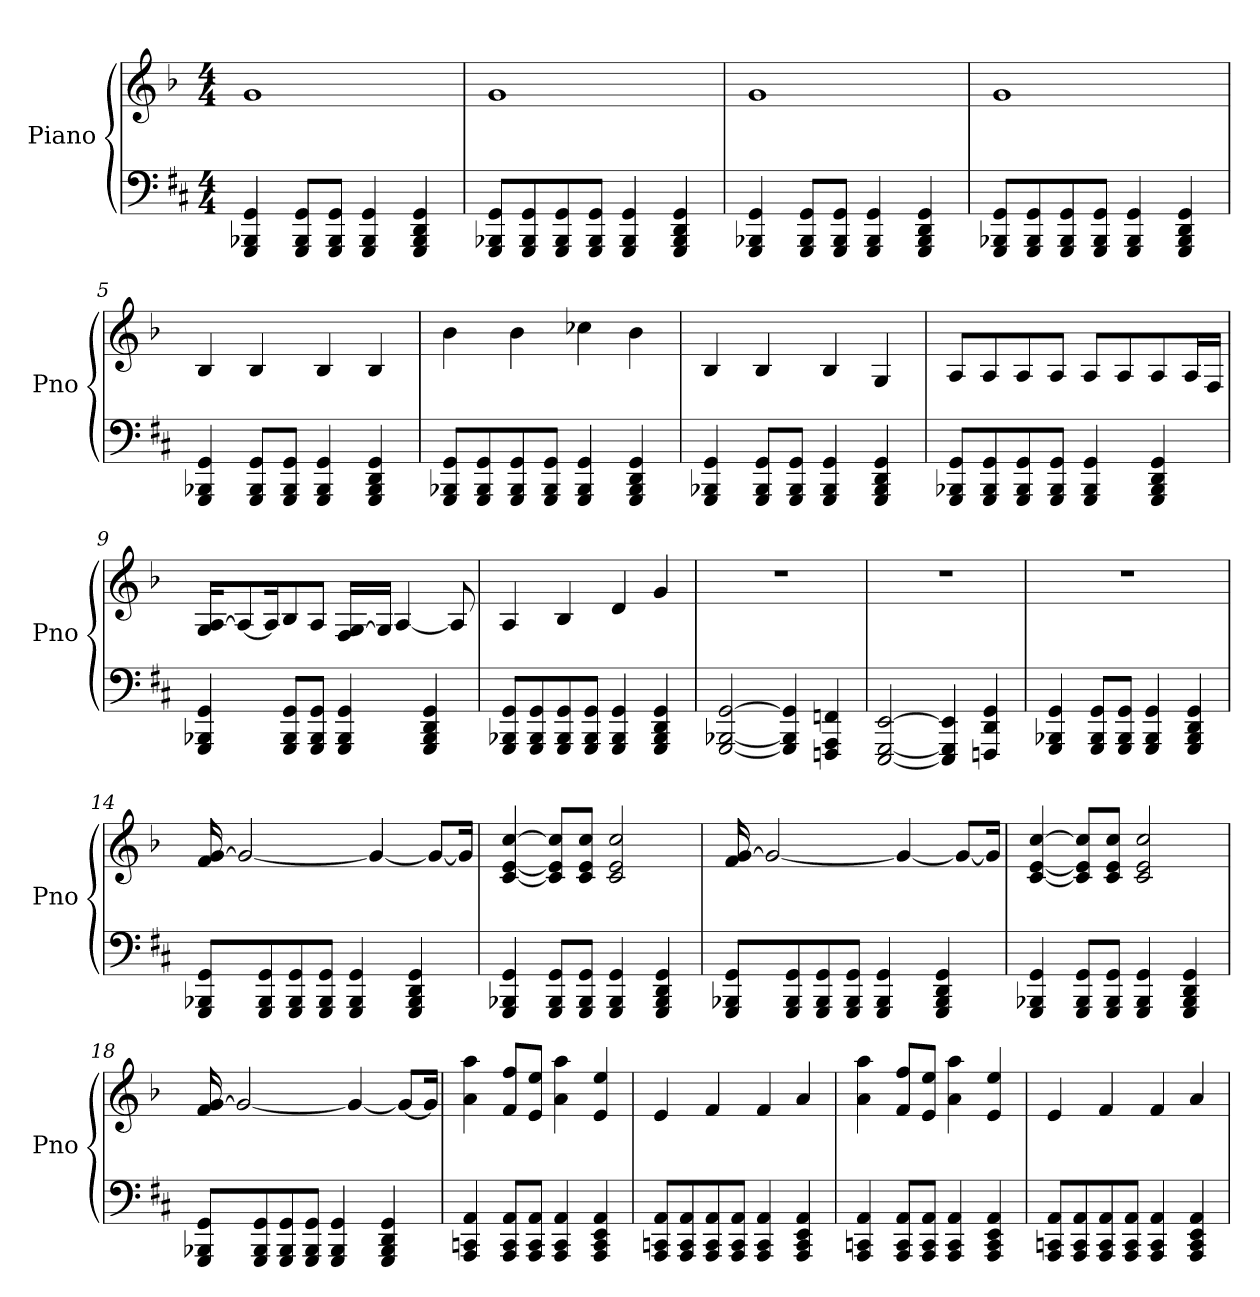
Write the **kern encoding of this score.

**kern	**kern
*part2	*part1
*staff2	*staff1
*I"Piano	*I"Piano
*I'Pno	*I'Pno
*clefF4	*clefG2
*k[f#c#]	*k[b-]
*D:	*F:
*M4/4	*M4/4
=1	=1
4GGG/ 4BBB-X/ 4GG/	1g
8GGG/ 8BBB-/ 8GG/L	.
8GGG/ 8BBB-/ 8GG/J	.
4GGG/ 4BBB-/ 4GG/	.
4GGG/ 4BBB-/ 4DD/ 4GG/	.
=2	=2
8GGG/ 8BBB-X/ 8GG/L	1g
8GGG/ 8BBB-/ 8GG/	.
8GGG/ 8BBB-/ 8GG/	.
8GGG/ 8BBB-/ 8GG/J	.
4GGG/ 4BBB-/ 4GG/	.
4GGG/ 4BBB-/ 4DD/ 4GG/	.
=3	=3
4GGG/ 4BBB-X/ 4GG/	1g
8GGG/ 8BBB-/ 8GG/L	.
8GGG/ 8BBB-/ 8GG/J	.
4GGG/ 4BBB-/ 4GG/	.
4GGG/ 4BBB-/ 4DD/ 4GG/	.
=4	=4
8GGG/ 8BBB-X/ 8GG/L	1g
8GGG/ 8BBB-/ 8GG/	.
8GGG/ 8BBB-/ 8GG/	.
8GGG/ 8BBB-/ 8GG/J	.
4GGG/ 4BBB-/ 4GG/	.
4GGG/ 4BBB-/ 4DD/ 4GG/	.
=5	=5
4GGG/ 4BBB-X/ 4GG/	4B-/
8GGG/ 8BBB-/ 8GG/L	4B-/
8GGG/ 8BBB-/ 8GG/J	.
4GGG/ 4BBB-/ 4GG/	4B-/
4GGG/ 4BBB-/ 4DD/ 4GG/	4B-/
=6	=6
8GGG/ 8BBB-X/ 8GG/L	4b-\
8GGG/ 8BBB-/ 8GG/	.
8GGG/ 8BBB-/ 8GG/	4b-\
8GGG/ 8BBB-/ 8GG/J	.
4GGG/ 4BBB-/ 4GG/	4cc-X\
4GGG/ 4BBB-/ 4DD/ 4GG/	4b-\
!!LO:LB:g=z
=7	=7
4GGG/ 4BBB-X/ 4GG/	4B-/
8GGG/ 8BBB-/ 8GG/L	4B-/
8GGG/ 8BBB-/ 8GG/J	.
4GGG/ 4BBB-/ 4GG/	4B-/
4GGG/ 4BBB-/ 4DD/ 4GG/	4G/
=8	=8
8GGG/ 8BBB-X/ 8GG/L	8A/L
8GGG/ 8BBB-/ 8GG/	8A/
8GGG/ 8BBB-/ 8GG/	8A/
8GGG/ 8BBB-/ 8GG/J	8A/J
4GGG/ 4BBB-/ 4GG/	8A/L
.	8A/
4GGG/ 4BBB-/ 4DD/ 4GG/	8A/
.	16A/L
.	16F/JJ
=9	=9
4GGG/ 4BBB-X/ 4GG/	16G/ [16A/KL
.	8A/_
.	16A/K]
8GGG/ 8BBB-/ 8GG/L	8B-/
8GGG/ 8BBB-/ 8GG/J	8A/J
4GGG/ 4BBB-/ 4GG/	16F/ [16G/LL
.	16G/JJ]
.	[4A/
4GGG/ 4BBB-/ 4DD/ 4GG/	.
.	8A/]
=10	=10
8GGG/ 8BBB-X/ 8GG/L	4A/
8GGG/ 8BBB-/ 8GG/	.
8GGG/ 8BBB-/ 8GG/	4B-/
8GGG/ 8BBB-/ 8GG/J	.
4GGG/ 4BBB-/ 4GG/	4d/
4GGG/ 4BBB-/ 4DD/ 4GG/	4g/
=11	=11
[2GGG/ [2BBB-X/ [2GG/	1r
4GGG/] 4BBB-/] 4GG/]	.
4FFFn/ 4AAA/ 4FFn/	.
=12	=12
[2EEE/ [2GGG/ [2EE/	1r
4EEE/] 4GGG/] 4EE/]	.
4FFFn/ 4DD/ 4GG/	.
!!LO:LB:g=z
=13	=13
4GGG/ 4BBB-X/ 4GG/	1r
8GGG/ 8BBB-/ 8GG/L	.
8GGG/ 8BBB-/ 8GG/J	.
4GGG/ 4BBB-/ 4GG/	.
4GGG/ 4BBB-/ 4DD/ 4GG/	.
=14	=14
8GGG/ 8BBB-X/ 8GG/L	16f/ [16g/
.	2g/_
8GGG/ 8BBB-/ 8GG/	.
8GGG/ 8BBB-/ 8GG/	.
8GGG/ 8BBB-/ 8GG/J	.
4GGG/ 4BBB-/ 4GG/	.
.	4g/_
4GGG/ 4BBB-/ 4DD/ 4GG/	.
.	8g/L_
.	16g/Jk]
=15	=15
4GGG/ 4BBB-X/ 4GG/	[4c/ [4e/ [4cc/
8GGG/ 8BBB-/ 8GG/L	8c/] 8e/] 8cc/]L
8GGG/ 8BBB-/ 8GG/J	8c/ 8e/ 8cc/J
4GGG/ 4BBB-/ 4GG/	2c/ 2e/ 2cc/
4GGG/ 4BBB-/ 4DD/ 4GG/	.
=16	=16
8GGG/ 8BBB-X/ 8GG/L	16f/ [16g/
.	2g/_
8GGG/ 8BBB-/ 8GG/	.
8GGG/ 8BBB-/ 8GG/	.
8GGG/ 8BBB-/ 8GG/J	.
4GGG/ 4BBB-/ 4GG/	.
.	4g/_
4GGG/ 4BBB-/ 4DD/ 4GG/	.
.	8g/L_
.	16g/Jk]
=17	=17
4GGG/ 4BBB-X/ 4GG/	[4c/ [4e/ [4cc/
8GGG/ 8BBB-/ 8GG/L	8c/] 8e/] 8cc/]L
8GGG/ 8BBB-/ 8GG/J	8c/ 8e/ 8cc/J
4GGG/ 4BBB-/ 4GG/	2c/ 2e/ 2cc/
4GGG/ 4BBB-/ 4DD/ 4GG/	.
=18	=18
8GGG/ 8BBB-X/ 8GG/L	16f/ [16g/
.	2g/_
8GGG/ 8BBB-/ 8GG/	.
8GGG/ 8BBB-/ 8GG/	.
8GGG/ 8BBB-/ 8GG/J	.
4GGG/ 4BBB-/ 4GG/	.
.	4g/_
4GGG/ 4BBB-/ 4DD/ 4GG/	.
.	8g/L_
.	16g/Jk]
!!LO:LB:g=z
=19	=19
4AAA/ 4CCn/ 4AA/	4a\ 4aa\
8AAA/ 8CC/ 8AA/L	8f/ 8ff/L
8AAA/ 8CC/ 8AA/J	8e/ 8ee/J
4AAA/ 4CC/ 4AA/	4a\ 4aa\
4AAA/ 4CC/ 4EE/ 4AA/	4e/ 4ee/
=20	=20
8AAA/ 8CCn/ 8AA/L	4e/
8AAA/ 8CC/ 8AA/	.
8AAA/ 8CC/ 8AA/	4f/
8AAA/ 8CC/ 8AA/J	.
4AAA/ 4CC/ 4AA/	4f/
4AAA/ 4CC/ 4EE/ 4AA/	4a/
=21	=21
4AAA/ 4CCn/ 4AA/	4a\ 4aa\
8AAA/ 8CC/ 8AA/L	8f/ 8ff/L
8AAA/ 8CC/ 8AA/J	8e/ 8ee/J
4AAA/ 4CC/ 4AA/	4a\ 4aa\
4AAA/ 4CC/ 4EE/ 4AA/	4e/ 4ee/
=22	=22
8AAA/ 8CCn/ 8AA/L	4e/
8AAA/ 8CC/ 8AA/	.
8AAA/ 8CC/ 8AA/	4f/
8AAA/ 8CC/ 8AA/J	.
4AAA/ 4CC/ 4AA/	4f/
4AAA/ 4CC/ 4EE/ 4AA/	4a/
=	=
*-	*-
